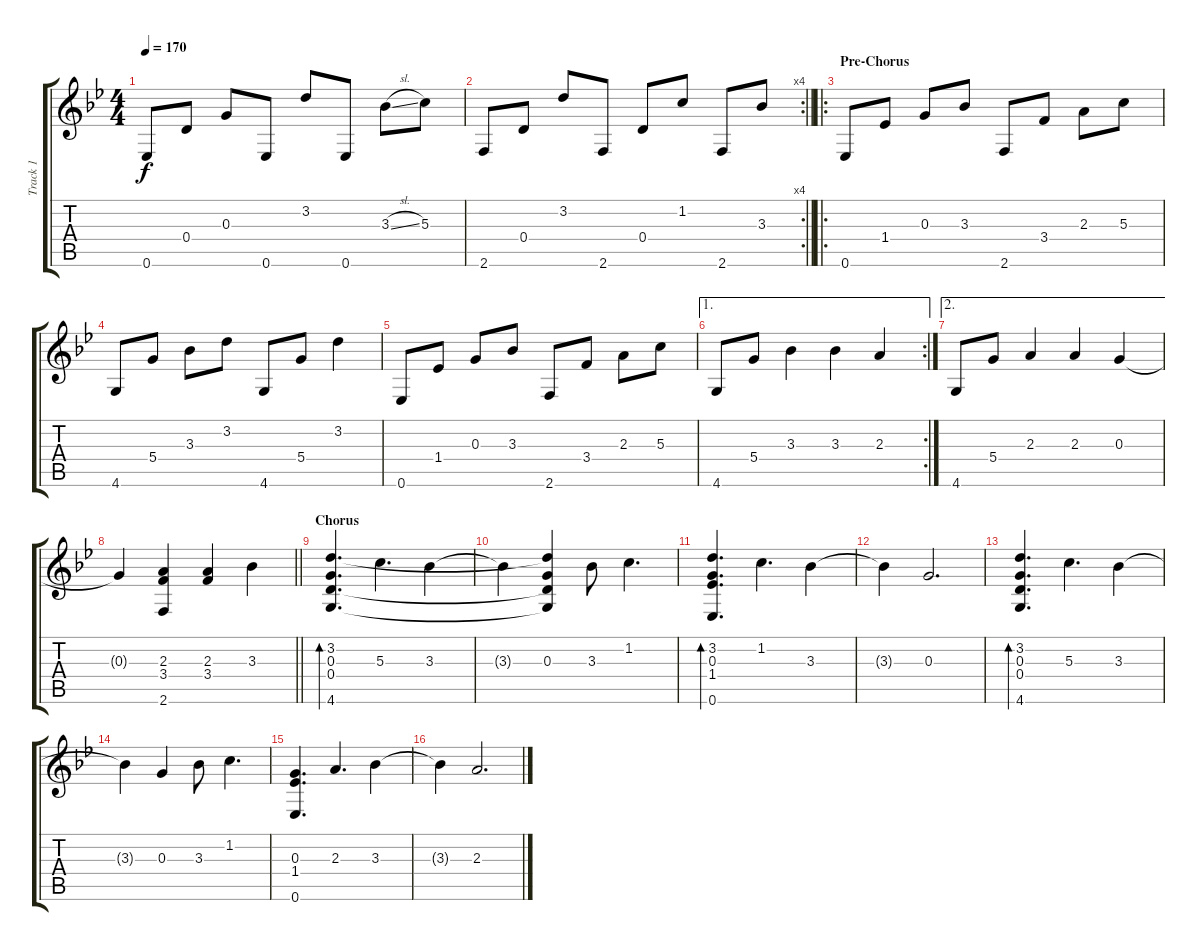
\track ("Track 1" "Track 1") {instrument acousticguitarsteel}
\staff {score tabs}
\tuning (E4 B3 G3 D3 Bb2 Eb2) {hide}
\ts (4 4)
\tempo 170
\clef g2
\ks bb
0.6.8{dy f} 0.4.8 0.3.8 0.6.8 3.2.8 0.6.8 3.3{sl}.8 5.3.8 |
\rc 4
\barLineRight lightlight
2.6.8 0.4.8 3.2.8 2.6.8 0.4.8 1.2.8 2.6.8 3.3.8 |
\ro
\section ("" "Pre-Chorus")
0.6.8 1.4.8 0.3.8 3.3.8 2.6.8 3.4.8 2.3.8 5.3.8 |
4.6.8 5.4.8 3.3.8 3.2.8 4.6.8 5.4.8 3.2.4 |
0.6.8 1.4.8 0.3.8 3.3.8 2.6.8 3.4.8 2.3.8 5.3.8 |
\ae 1
\rc 2
4.6.8 5.4.8 3.3.4 3.3.4 2.3.4 |
\ae 2
4.6.8 5.4.8 2.3.4 2.3.4 0.3.4 |
\barLineRight lightlight
0.3{t}.4 (2.3 3.4 2.6).4 (2.3 3.4).4 3.3.4 |
\section ("" "Chorus")
(3.2 0.3 0.4 4.6).4{d bd 120} 5.3.4{d} 3.3.4 |
3.3{t}.4 (3.2{t} 0.3 0.4{t} 4.6{t}).4 3.3.8 1.2.4{d} |
(3.2 0.3 1.4 0.6).4{d bd 120} 1.2.4{d} 3.3.4 |
3.3{t}.4 0.3.2{d} |
(3.2 0.3 0.4 4.6).4{d bd 120} 5.3.4{d} 3.3.4 |
3.3{t}.4 0.3.4 3.3.8 1.2.4{d} |
(0.3 1.4 0.6).4{d} 2.3.4{d} 3.3.4 |
3.3{t}.4 2.3.2{d}
